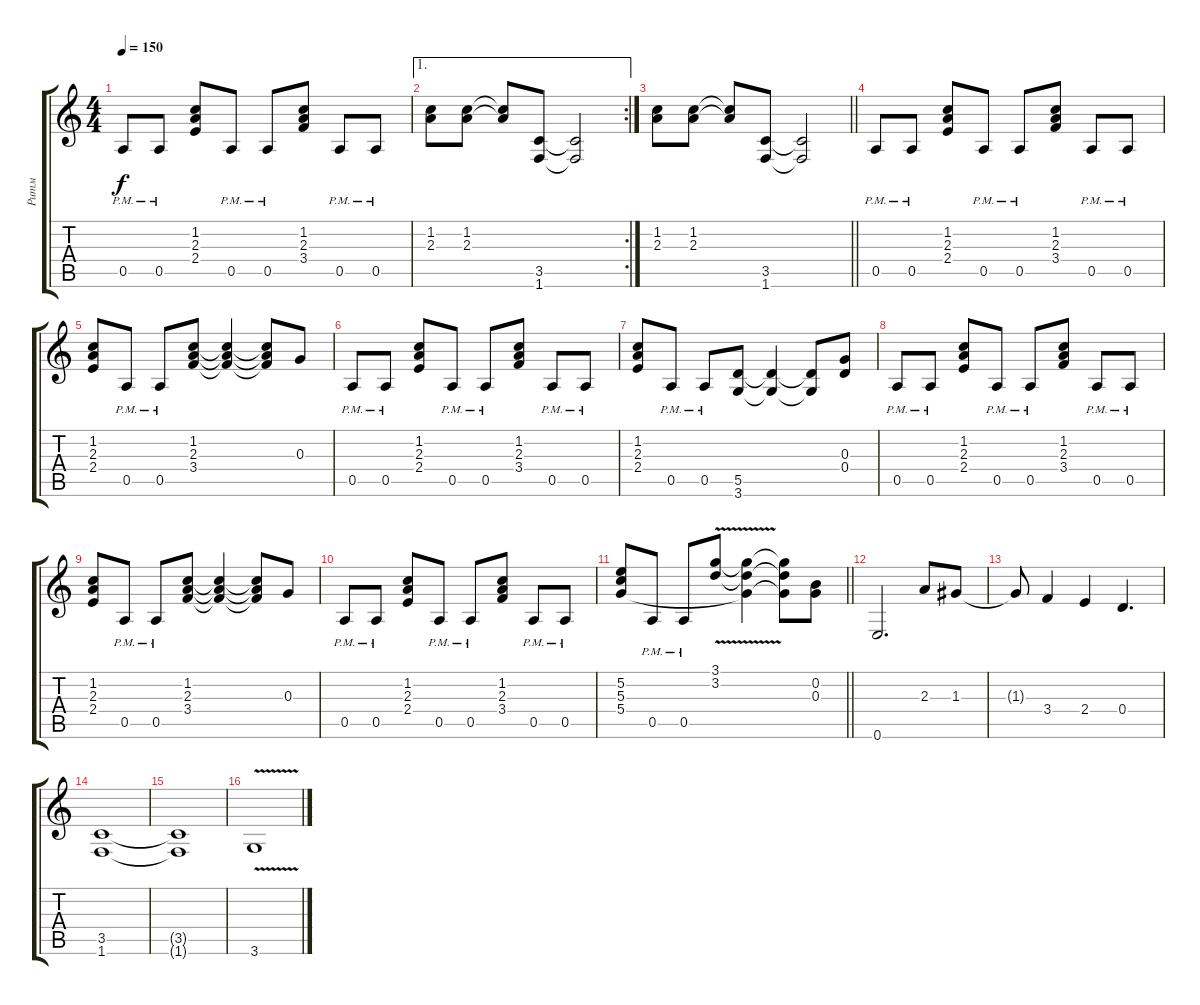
\track ("Ритм" "Ритм") {instrument distortionguitar}
\staff {score tabs}
\tuning (E4 B3 G3 D3 A2 E2) {hide}
\ts (4 4)
\tempo 150
\clef g2
\ks c
0.5{pm}.8{dy f} 0.5{pm}.8 (1.2 2.3 2.4).8 0.5{pm}.8 0.5{pm}.8 (1.2 2.3 3.4).8 0.5{pm}.8 0.5{pm}.8 |
\ae 1
\rc 2
(1.2 2.3).8 (1.2 2.3).8 (1.2{t} 2.3{t}).8 (3.5 1.6).8 (3.5{t} 1.6{t}).2 |
\barLineRight lightlight
(1.2 2.3).8 (1.2 2.3).8 (1.2{t} 2.3{t}).8 (3.5 1.6).8 (3.5{t} 1.6{t}).2 |
0.5{pm}.8 0.5{pm}.8 (1.2 2.3 2.4).8 0.5{pm}.8 0.5{pm}.8 (1.2 2.3 3.4).8 0.5{pm}.8 0.5{pm}.8 |
(1.2 2.3 2.4).8 0.5{pm}.8 0.5{pm}.8 (1.2 2.3 3.4).8 (1.2{t} 2.3{t} 3.4{t}).4 (1.2{t} 2.3{t} 3.4{t}).8 0.3.8 |
0.5{pm}.8 0.5{pm}.8 (1.2 2.3 2.4).8 0.5{pm}.8 0.5{pm}.8 (1.2 2.3 3.4).8 0.5{pm}.8 0.5{pm}.8 |
(1.2 2.3 2.4).8 0.5{pm}.8 0.5{pm}.8 (5.5 3.6).8 (5.5{t} 3.6{t}).4 (5.5{t} 3.6{t}).8 (0.3 0.4).8 |
0.5{pm}.8 0.5{pm}.8 (1.2 2.3 2.4).8 0.5{pm}.8 0.5{pm}.8 (1.2 2.3 3.4).8 0.5{pm}.8 0.5{pm}.8 |
(1.2 2.3 2.4).8 0.5{pm}.8 0.5{pm}.8 (1.2 2.3 3.4).8 (1.2{t} 2.3{t} 3.4{t}).4 (1.2{t} 2.3{t} 3.4{t}).8 0.3.8 |
0.5{pm}.8 0.5{pm}.8 (1.2 2.3 2.4).8 0.5{pm}.8 0.5{pm}.8 (1.2 2.3 3.4).8 0.5{pm}.8 0.5{pm}.8 |
\barLineRight lightlight
(5.2 5.3 5.4).8 0.5{pm}.8 0.5{pm}.8 (3.1{v} 3.2{v}).8 (3.1{t} 3.2{t} 5.4{t}).4 (3.1{t} 3.2{t} 5.4{t}).8 (0.2 0.3).8 |
0.6.2{d} 2.3.8 1.3.8 |
1.3{t}.8 3.4.4 2.4.4 0.4.4{d} |
(3.5 1.6).1 |
(3.5{t} 1.6{t}).1 |
3.6{v}.1
